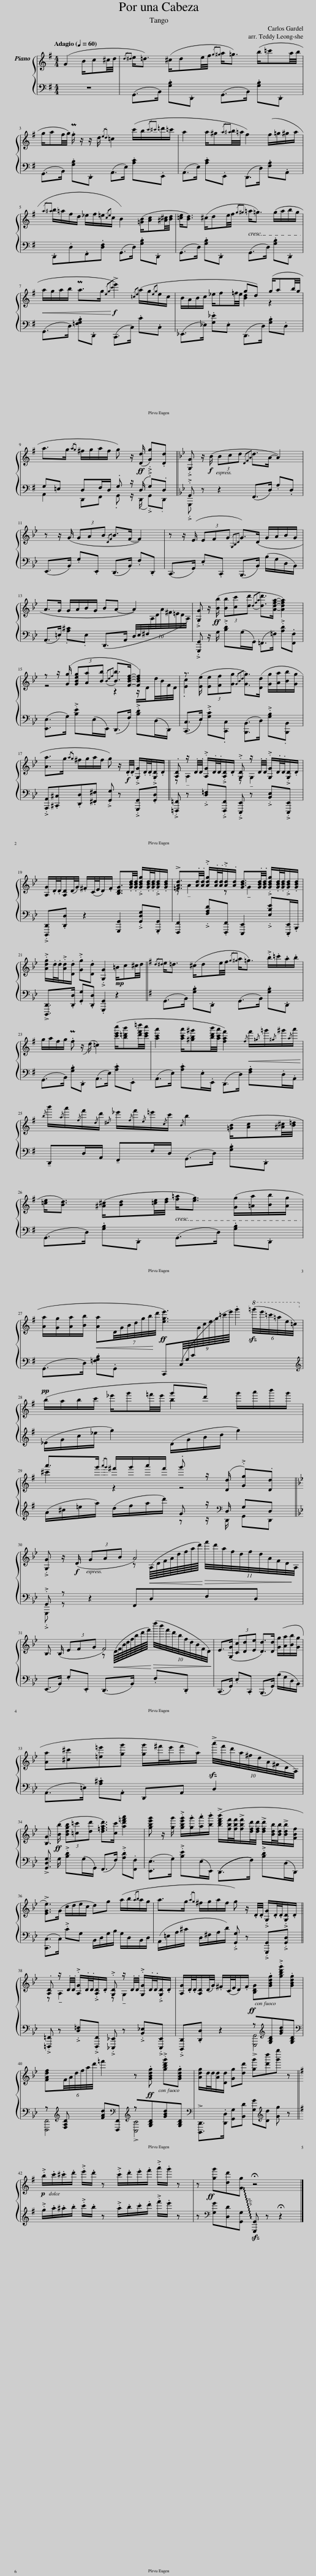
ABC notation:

X:1
%%score { ( 1 3 ) | ( 2 4 ) }
L:1/8
Q:1/4=60
M:4/4
I:linebreak $
K:G
V:1 treble
V:3 treble
V:2 bass
V:4 bass
V:1
 (G2 B/c^c/4d/4 |{/d^d} e<=d) (^c/de/4f/4{/g^g} a<=g) (b/=c'a/4b/4 |$ g/af/4g/4) .Pf/ z/ z/ d/{/ed} =c2 (c'/b/{/c'^c'}=d'/=c'/ | a2 a/^g{/a^a}b/4=a/4 f2) (f/=g/^g/a/ |${/a^a} b/=a/f/d/ _e/f/=e/{/ce}c/ B2) ([=GB]/[Ac][^A^c]/4[Bd]/4 | %5
 [=ce]<[Bd]) (^c/de/4f/4{/g^g} =a<=g) (g/a/b/g/ |$!<(! a/g/a/b/ Pa>g!<)!!f!{/egc'} !>!e'2){/=ce} (a/g/{/eg}e/c/ | B/A/B/c/ _e/f=f/4e/4 gd) (g/ab/4g/4 |$ a>g{/ag} ^f/g/a/f/ g) z/!ff! ([Dd]/ .[Gg]).[Dd] ||[K:Bb] .[G,G] z/!f! (B/ (3Bcd{/DFA} d>A- A2) |$ %10
 z z/ (G/ (3GAB{/DF} B>F- F2) | z z/ (E/ (3EFG{/G,B,D} G>)(D G/A/B/G/ |$ A>G G/A/B/G/ BA- A2) | .[G,G] z/!ff! ([Bb]/ (3[Bb][cc'][dd']{/dfa} [dd']>[Adfa]- [Adfa]2) |$ z z/ ([Gg]/ (3[GBeg][Aa][Bb]{/Bdf} [Bb]>[FBdf]- [FBdf]2) | %15
 z3/2 ([Ee]/ (3[Ee][Ff][Gg]{/GBd} [Gg]>)([Dd] [Gg]/[Aa]/[Bb]/[Gg]/ |$ [Aa]>g{/ag} ^f/g/a/f/ g) z/!f! .D/4.D/4 .[G,G]/.D/4.D/4.[G,D]/.D/ || .[A,D] z/ .D/4.D/4 .[A,G]/.D/4.D/4.[A,D]/.D/ .[G,D] z/ .D/4.D/4 .[G,G]/.D/4.D/4.[G,D]/.D/ |$ [A,G]/.D/4.D/4[A,D]/(D/4G/4) .^F/(C/4E/4D/).F/ [B,DG]3/2.[GBd]/4.[GBd]/4 .[GBdg]/.[GBd]/4.[GBd]/4.[GBd]/.[GBd]/ | !>![=FAd]3/2.[Ad]/4.[Ad]/4 .[Adg]/.[Ad]/4.[Ad]/4.[Ad]/.[Ad]/ [GBd]3/2.[GBd]/4.[GBd]/4 .[GBdg]/.[GBd]/4.[GBd]/4.[GBd]/.[GBd]/ |$ %20
 .[Adg]/.d/4.d/4.[Ad]/.[Dd]/ .[Gg].[Dd] .[G,G]2 =B/c^c/4d/4 ||[K:G]{/d^d} e<=d (^c/de/4f/4{/g^g} a<=g) .b/.=c'/.a/.b/ |$ g/a/f/g/ .Pf (z/ (f/) =c2) ([c'e'c'']/[b=d'b'][d'f'=d'']/4[c'e'c'']/4 | [ac'a']2 [ac'a']/[^gb^g'][bd'b']/4[ac'a']/4 [faf']2)!<(!{/f} f'/{/=g}=g'/{/^g}^g'/{/a}a'/!<)! |${/b} b'/{/a}a'/{/f}f'/{/d}d'/{/^d} _e'/{/f}f'/{/e}=e'/{/c}c'/{/B} b2 ([=GB]/[Ac][^A^c]/4[B=d]/4 |$ %25
 [=ce]<[Bd]) ([^A^c]/[Bd][=ce]/4[df]/4 [f=a]<[eg]) ([Gg]/[=Aa]/[Bb]/[Ag]/ |$ [Aa]/[Gg]/[Aa]/[Bb]/!<(! [Aa](7:4:7D/4G/4B/4d/4g/4b/4!<)!d'/4!ff! [ege']3)!sfz!!8va(! (6:4:6(=g''/4e''/4=c''/4=a'/4e'/4=c'/4)!8va)! |$!pp! (b/a/b/c'/ _e'/g'=f'/4e'/4 g'd') g'/a'/b'/g'/ |$ a'>g'{/a'g'} ^f'/g'/a'/f'/ .g' z/ ([Dd]/ .[Gg]).[Dd] ||$[K:Bb] .[G,G] z/!f! (D/ (3GAB A4) |$ %30
 B,3/2 (B,/ (3EFG F4) | E>([G,G] (3[Cc][Dd][Ee] [Dd]>)[Dd] ([Gg]/[Aa]/[Bb]/[Gg]/ |$ [Aa][^c^c'][=e=e'][gg'] [gg']/^f'/4e'/4f'/a/)!sfz! (10:8:10(!>!a'/4f'/4d'/4a/4^f/4d/4A/4^F/4D/4A,/4) |$ [B,G]3/2!ff! ([Bb]/ (3[Bdgb][=c=c'][dd'] [d=fad']>)[cc'] [ad'=f'a']2 | [gbe'g'] z/ [gg']/ .[gbe'g']/.[gg']/.[aa']/.[bb']/ (!>![bd'f'b']/[fbf']/4[fbf']/4!>![fbf']/[dfd']/4[dfd']/4 !>![dfd']/[Bdb]/4[Bdb]/4!>![Bdb]/[FBf]/ |$ %35
 !>![EGe]>)(G c/d/e/c/ d)g (a/b/{/ab}a/g/ | a>g{/ag} ^f/g/a/f/ g) z/ .D/4.D/4 .[G,G]/.D/4.D/4.[G,D]/.D/ ||$ .[A,D] z/ .D/4.D/4 .[A,G]/.D/4.D/4.[A,D]/.D/ .[G,D] z/ .D/4.D/4 .[G,G]/.D/4.D/4.[G,D]/.D/ | [A,G]/.D/4.D/4[A,D]/(D/4G/4) .^F/(C/4E/4D/).F/ [B,DG].[GBdg].[gbd'g'].[GBdg] |$ [FAdf](6:4:6F/4A/4d/4f/4a/4d'/4 =f'2 z!ff! .[GBdg] .[gbd'g'].[GBdg] | %40
 [Adg]/d/4d/4[Ad]/[Dd]/ [Gg][dd'] [gg'][d'd''][g'g''] z ||$[K:G]!p! .b/.c'/.^c'/.d'/ .e'/.d'/ z .c'/.d'/.e'/.f'/ .a'/.g'/ z | z!ff! [gg'][dd']!~(![Gg] !fermata!z4 |] %43
V:2
 z4 | (G,,>B,,) .[G,B,].D,, (G,,>B,,) .[G,B,].D,, |$ (G,,>B,,) .[G,B,].D,, (A,,>E,) .[A,C].E,, | (A,,>E,) .[A,C].E,, (D,,>D,) .[F,A,].A,, |$ .D,,.D,.F,,.[D,F,] (G,,>D,) .[G,B,].D,, | %5
 (G,,>D,) .[G,B,].D,, (G,,>D,) .[G,B,].D,, |$ (G,,>D,) .[=F,G,B,].D,, (C,,>C,) .C.C, | (_E,,>_E,) .[G,_E].E, (D,,>D,) .[G,B,].D, |$ G,=E, D,F,/D,/ .G, z/ (D,/ .G,).D, ||[K:Bb] .G,, z z2 (F,,>D,) .A,.D, |$ %10
 (E,,>B,,) .G,.E,, (D,,>B,,) .F,.D,, | (C,,>G,,) .E,.C,, (B,,,>B,,) (B,/G,/D,/B,,/) |$ (A,,>=E,) .[A,^C].E, (D,,>A,, (10:8:10D,/4E,/4^F,/4[I:staff -1]A,/4D/4A/4^F/4=E/4D/4A,/4) |[I:staff +1] .[G,,,G,,] z/ G,/ .[B,D](G,/G,,/) (=F,,>=F,) .[A,D].[F,,F,] |$ ([E,,E,]>G,) .[B,E](E,/E,,/) (D,,>F,) .[B,D](D,/D,,/) | %15
 ([C,,C,]>E,) .[G,C].[C,,C,] ([B,,,B,,]>D,) .[G,B,].[B,,,B,,] |$ .[A,,,A,,].[^C,,^C,].[D,,D,].[^F,,^F,] .[G,,G,] z .[G,,,G,,].[G,,D,] || .[=F,,,=F,,] z .[D,=F,].[F,,,F,,] .[E,,,E,,] z .[B,,E,].[E,,,E,,] |$ .[D,,,D,,].[D,,D,] z2 [G,,,G,,]2 .[G,,D,G,].[G,,,G,,] | [F,,,F,,]2 .[F,A,D].[F,,,F,,] [E,,,E,,]2 .[E,B,E].[E,,,E,,]/.B,,,/ |$ %20
 !>![D,,,D,,]>.[D,,D,] .[G,,G,].[D,,D,] .[G,,,G,,]2!mp! z2 ||[K:G] (G,,>B,,) .[G,B,].D,, (G,,>B,,) .[G,B,].D,, |$ (G,,>B,,) .[G,B,].D,, (A,,>E,) .[A,C].E,, | (A,,>E,) .[A,C].E,/.E,,/ (D,,>D,) .[F,A,].D,/.A,,/ |$ !tenuto!D,,D,/A,,/ !tenuto!F,,F,/D,/ (G,,>D,) .[G,B,].D,, |$ %25
 (G,,>D,) .[G,B,].D,, (G,,>D,) .[G,B,].D,, |$ (G,,>D,) .[=F,G,B,].G,, C,,(9:8:9(C,/8G,/8C/8[I:staff -1]G/8c/8e/8g/8=c'/8e'/8) .g'2 |$[I:staff +1][K:treble] (_E/G/c/_e/ g2) (D/G/B/d/ g2) |$ (A/^c/=e/a/) (d/f/a/d'/) G z/[K:bass] D,/ G,D, ||$[K:Bb] .G,, z z2 F,,D,F,D, |$ %30
 (E,,>B,,) .G,.E,, (D,,>B,,) .F,.D,, | (C,,>G,,) .E,.C,, (B,,,>G,,) (B,/G,/D,/B,,/) |$ (A,,>=E,) .[A,^C].A,, D,,A,, D,2 |$ !>![G,,D,G,]3/2 G,/ .[B,D](G,/G,,/) (F,,>F,) .[A,D].[F,,F,] | ([E,,E,]>G,) .[B,E](E,/E,,/) ((D,,>F,)) .[B,D](D,/D,,/) |$ %35
 ([C,,C,]>C,) .CG, B,,/D,/G,/B,/ G,/D,/B,,/D,/ | (A,,/=E,/A,/^C/ D,/^F,/A,/D/) .[G,,G,] z .[G,,,G,,].[G,,D,] ||$ .[=F,,,=F,,] z .[D,=F,].[F,,,F,,] .[_E,,,_E,,] z .[B,,_E,].[E,,,E,,] | .[D,,,D,,].[D,,D,] z2!ff! z[K:treble] [G,B,D][GBd][G,B,D] |$[K:bass] z[K:treble] [F,A,D] [FAd][K:bass][F,,,F,,][K:treble] z [G,B,D][GBd][G,B,D] | %40
[K:bass] !>![D,,,D,,]>.[D,,D,] [G,,G,][B,,D] [G,G][K:treble][Dd] [Gg] z ||$[K:G] .g/.a/.^a/.b/ .c'/.b/ z .a/.b/.c'/.d'/ .f'/.e'/ z | z[K:bass] [G,G][D,D][G,,G,]!sfz! !~)![G,,,G,,] z !fermata!z2 |] %43
V:3
 x4 | x8 |$ x8 | x8 |$ x8 | %5
 x8 |$ x8 | x4 [Bd]2 z2 |$ x8 ||[K:Bb] x8 |$ %10
 x8 | x8 |$ x8 | x8 |$ z4 z2 z/ D/d/4B/4F/4D/4 | %15
 .[Ec]2 x6 |$ x8 || z !tenuto!A,2 x z !tenuto!G,2 x |$ x8 | z !tenuto!A2 z !tenuto!G2 x2 |$ %20
 x8 ||[K:G] x8 |$ x8 | x8 |$ x8 |$ %25
 x8 |$ x447/64!8va(! x!8va)! |$ x4 b2 x2 |$ ^c'2 z2 z4 ||$[K:Bb] x4 z!<(! (A,/8D/8F/8A/8d/8f/8a/8d'/8)!<)!!>(! (11:8:11f'/4d'/4a/4f/4d/4f/4d/4A/4F/4D/4!>)!A,/4 |$ %30
 x4 z!<(! (D/8F/8B/8d/8f/8b/8d'/8f'/8)!<)!!>(! (10:8:10(d''/4b'/4f'/4d'/4b/4f/4d/4B/4F/4D/4)!>)! | x8 |$ x8 |$ x8 | x8 |$ %35
 x8 | x8 ||$ z !tenuto!A,2 x z !tenuto!G,2 x | x8 |$ x8 | %40
 x8 ||$[K:G] x8 | x8 |] %43
V:4
 x4 | x8 |$ x8 | x8 |$ x8 | %5
 x8 |$ x8 | x8 |$ A,,2 D,,F,, .G,, z/ (D,,/ .G,,).D,, ||[K:Bb] .G,,, x7 |$ %10
 x8 | x8 |$ x8 | x8 |$ x8 | %15
 x8 |$ x8 || x8 |$ x8 | x8 |$ %20
 x8 ||[K:G] x8 |$ x8 | x8 |$ x8 |$ %25
 x8 |$ x8 |$[K:treble] x8 |$ x4 z z/[K:bass] D,,/ G,,D,, ||$[K:Bb] .G,,, z x6 |$ %30
 x8 | x8 |$ x8 |$ x8 | x8 |$ %35
 x8 | x8 ||$ x8 | x4 !>![G,,,G,,]4[K:treble] |$[K:bass] [F,,,F,,]4[K:treble][K:bass][K:treble] !>![C,C]4 | %40
[K:bass] x5[K:treble] x3 ||$[K:G] x8 | x[K:bass] x7 |] %43
